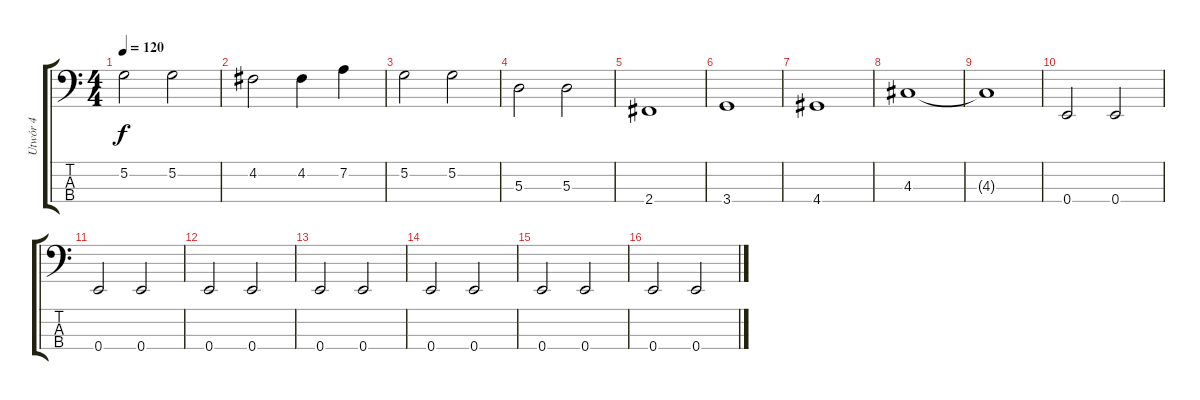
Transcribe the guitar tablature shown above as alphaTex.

\track ("Utwór 4" "Utwór 4") {instrument electricbassfinger}
\staff {score tabs}
\tuning (G2 D2 A1 E1) {hide}
\ts (4 4)
\tempo 120
\clef f4
\ks c
5.2.2{dy f} 5.2.2 |
4.2.2 4.2.4 7.2.4 |
5.2.2 5.2.2 |
5.3.2 5.3.2 |
2.4.1 |
3.4.1 |
4.4.1 |
4.3.1 |
4.3{t}.1 |
0.4.2 0.4.2 |
0.4.2 0.4.2 |
0.4.2 0.4.2 |
0.4.2 0.4.2 |
0.4.2 0.4.2 |
0.4.2 0.4.2 |
0.4.2 0.4.2
